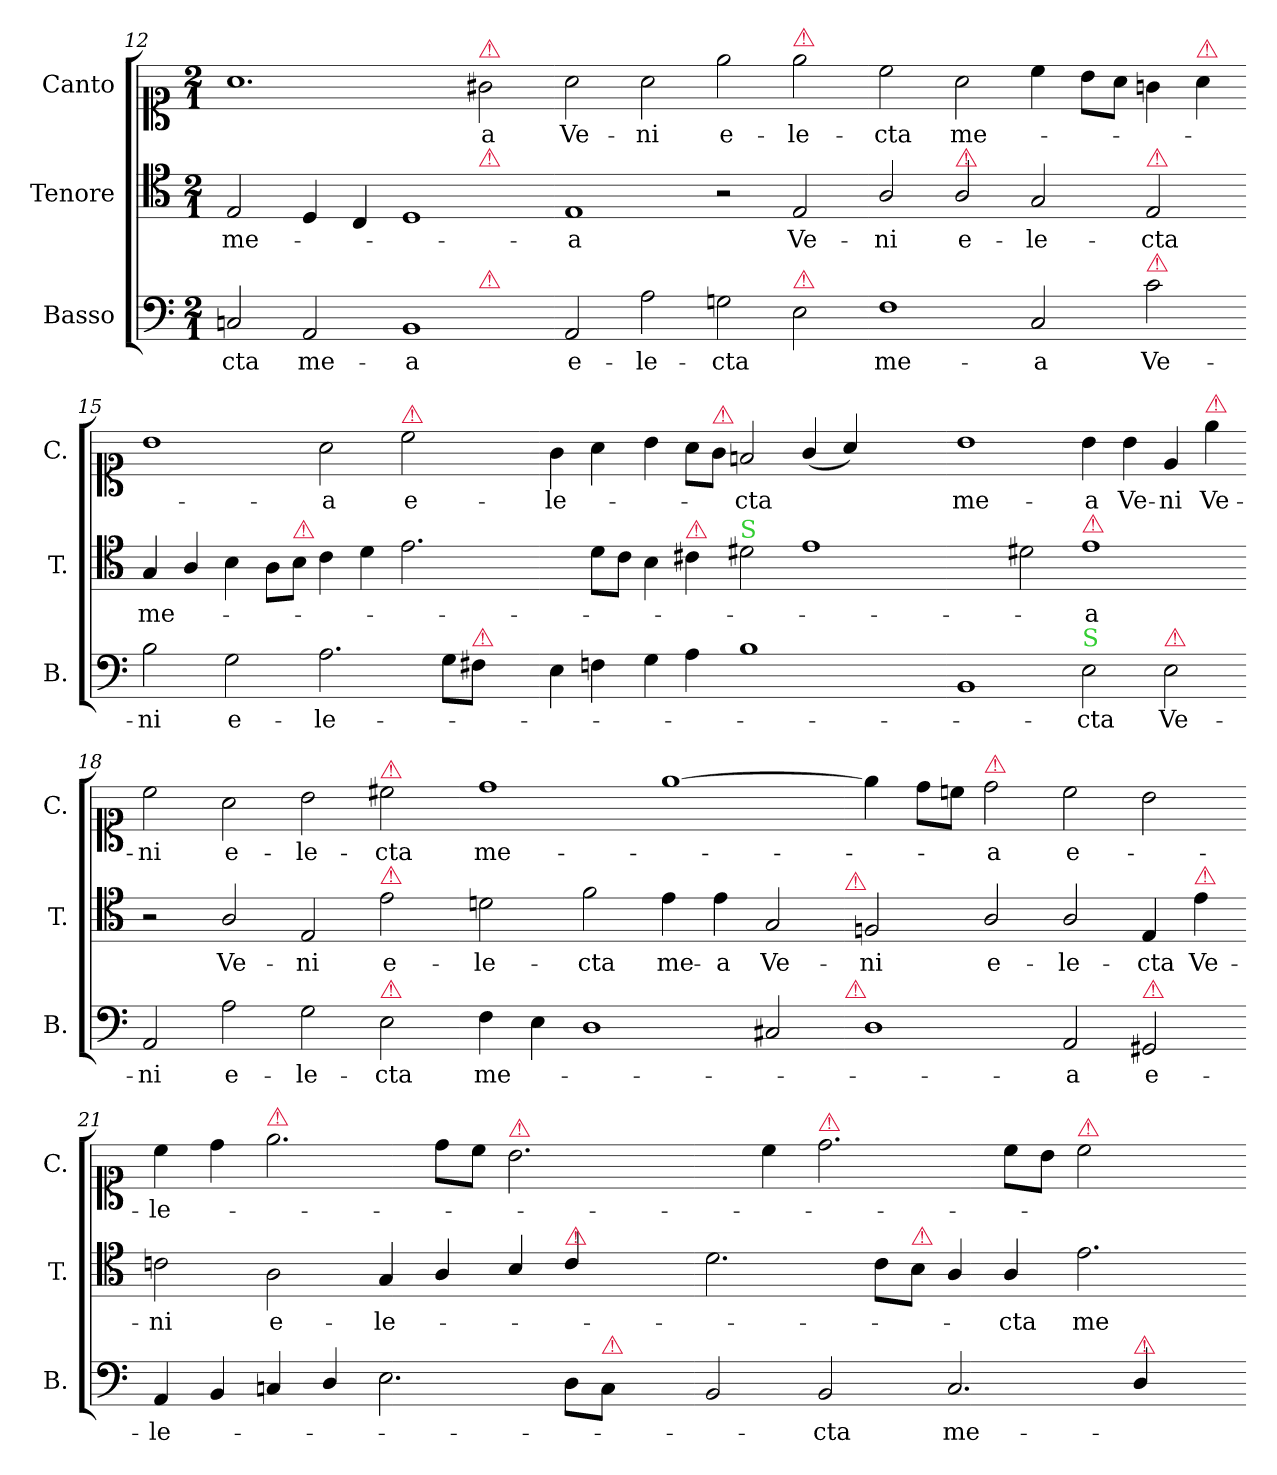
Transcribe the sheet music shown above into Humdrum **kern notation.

**kern	**text	**kern	**text	**kern	**text
*part3	*part3	*part2	*part2	*part1	*part1
*staff3	*staff3	*staff2	*staff2	*staff1	*staff1
*I"Basso	*	*I"Tenore	*	*I"Canto	*
*I'B.	*	*I'T.	*	*I'C.	*
*clefF4	*	*clefC4	*	*clefC1	*
*k[]	*	*k[]	*	*k[]	*
*M2/1	*	*M2/1	*	*M2/1	*
=12	=12	=12	=12	=12	=12
*^	*	*^	*	*	*
2Cn/	1.ryy	-cta	2E/	1.ryy	me-	1.a\	.
2AA/	.	me-	4D/	.	.	.	.
.	.	.	4C/	.	.	.	.
1BB/	.	-a	1D/	.	.	.	.
!	!	!	!	!	!	!LO:TX:a:color=crimson:t=⚠	!
!	!	!	!	!LO:TX:a:color=crimson:t=⚠	!	!	!
!	!LO:TX:a:color=crimson:t=⚠	!	!	!	!	!	!
.	2ryy	.	.	2ryy	.	2g#X\	-a
=13-	=13-	=13-	=13-	=13-	=13-	=13-	=13-
!	!	!	!LO:TX:a:color=crimson:t=⚠	!	!	!	!
!	!	!	!	!	!	!	!LO:LY:i
*v	*v	*	*	*	*	*	*
*	*	*v	*v	*	*	*
2AA/	e-	1E/	-a	2a\	Ve-
!	!	!	!	!	!LO:LY:i
2A\	-le-	.	.	2a\	-ni
!	!	!	!	!	!LO:LY:i
2Gn\	-cta	2r	.	2ee\	e-
!	!	!	!	!LO:TX:a:color=crimson:t=⚠	!
!LO:TX:a:color=crimson:t=⚠	!	!	!	!	!
!	!	!	!	!	!LO:LY:i
2E\	.	2E/	Ve-	2ee\	-le-
=14-	=14-	=14-	=14-	=14-	=14-
!	!	!	!	!	!LO:LY:i
1F\	me-	2A/	-ni	2cc\	-cta
!	!	!LO:TX:a:color=crimson:t=⚠	!	!	!
!	!	!	!	!	!LO:LY:i
.	.	2A/	e-	2a\	me-
2C/	-a	2G/	-le-	4cc\	.
.	.	.	.	8b\L	.
.	.	.	.	8a\J	.
!	!	!LO:TX:a:color=crimson:t=⚠	!	!	!
!LO:TX:a:color=crimson:t=⚠	!	!	!	!	!
!	!LO:LY:i	!	!	!	!
2c\	Ve-	2E/	-cta	4gn\	.
!	!	!	!	!LO:TX:a:color=crimson:t=⚠	!
.	.	.	.	4a\	.
=15-	=15-	=15-	=15-	=15-	=15-
!	!LO:LY:i	!	!	!	!
2B\	-ni	4G/	me-	1b\	.
.	.	4A/	.	.	.
!	!LO:LY:i	!	!	!	!
2G\	e-	4B\	.	.	.
.	.	8A\L	.	.	.
!	!	!LO:TX:a:color=crimson:t=⚠	!	!	!
.	.	8B\J	.	.	.
!	!LO:LY:i	!	!	!	!LO:LY:i
2.A\	-le-	4c\	.	2a\	-a
.	.	4d\	.	.	.
!	!	!	!	!LO:TX:a:color=crimson:t=⚠	!
.	.	2.e\	.	2cc\	e-
8G\L	.	.	.	.	.
!LO:TX:a:color=crimson:t=⚠	!	!	!	!	!
8F#X\J	.	.	.	.	.
4ryy	.	.	.	4ryy	.
=16-	=16-	=16-	=16-	=16-	=16-
4E\	.	4ryy	.	4g\	-le-
4Fn\	.	8d\L	.	4a\	.
.	.	8c\J	.	.	.
4G\	.	4B\	.	4b\	.
!	!	!LO:TX:a:color=crimson:t=⚠	!	!	!
4A\	.	4c#X\	.	8a\L	.
!	!	!	!	!LO:TX:a:color=crimson:t=⚠	!
.	.	.	.	8g\J	.
!	!	!LO:TX:a:color=limegreen:t=S	!	!	!
1B\	.	2d#X\	.	2fn/	-cta
.	.	1e\	.	(4g/	.
.	.	.	.	4a/)	.
2ryy	.	.	.	2ryy	.
=17-	=17-	=17-	=17-	=17-	=17-
1BB/	.	2ryy	.	1b\	me-
.	.	2d#X\	.	.	.
!	!	!LO:TX:a:color=crimson:t=⚠	!	!	!
!LO:TX:a:color=limegreen:t=S	!	!	!	!	!
!	!LO:LY:i	!	!	!	!
2E\	-cta	1e\	-a	4b\	-a
.	.	.	.	4b\	Ve-
!LO:TX:a:color=crimson:t=⚠	!	!	!	!	!
2E\	Ve-	.	.	4e/	-ni
!	!	!	!	!LO:TX:a:color=crimson:t=⚠	!
!	!	!	!	!	!LO:LY:i
.	.	.	.	4ee\	Ve-
=18-	=18-	=18-	=18-	=18-	=18-
!	!	!	!	!	!LO:LY:i
2AA/	-ni	2r	.	2cc\	-ni
2A\	e-	2A/	Ve-	2a\	e-
2G\	-le-	2E/	-ni	2b\	-le-
!	!	!	!	!LO:TX:a:color=crimson:t=⚠	!
!	!	!LO:TX:a:color=crimson:t=⚠	!	!	!
!LO:TX:a:color=crimson:t=⚠	!	!	!	!	!
2E\	-cta	2e\	e-	2cc#X\	-cta
=19-	=19-	=19-	=19-	=19-	=19-
4F\	me-	2dn\	-le-	1dd\	me-
4E\	.	.	.	.	.
1D\	.	2f\	-cta	.	.
.	.	4e\	me-	[1ee\	.
.	.	4e\	-a	.	.
2C#X/	.	2G/	Ve-	.	.
!	!	!LO:TX:a:color=crimson:t=⚠	!	!	!
!LO:TX:a:color=crimson:t=⚠	!	!	!	!	!
=20-	=20-	=20-	=20-	=20-	=20-
1D\	.	2Fn/	-ni	4ee\]	.
.	.	.	.	8dd\L	.
.	.	.	.	8ccn\J	.
!	!	!	!	!LO:TX:a:color=crimson:t=⚠	!
.	.	2A/	e-	2dd\	a
2AA/	-a	2A/	-le-	2cc\	e-
!LO:TX:a:color=crimson:t=⚠	!	!	!	!	!
2GG#X/	e-	4E/	-cta	2b\	.
!	!	!LO:TX:a:color=crimson:t=⚠	!	!	!
.	.	4e\	Ve-	.	.
=21-	=21-	=21-	=21-	=21-	=21-
4AA/	-le-	2cn\	-ni	4cc\	-le-
4BB/	.	.	.	4dd\	.
!	!	!	!	!LO:TX:a:color=crimson:t=⚠	!
4Cn/	.	2A\	e-	2.ee\	.
4D/	.	.	.	.	.
2.E\	.	4G/	-le-	.	.
.	.	4A/	.	8dd\L	.
.	.	.	.	8cc\J	.
!	!	!	!	!LO:TX:a:color=crimson:t=⚠	!
.	.	4B/	.	2.b\	.
!	!	!LO:TX:a:color=crimson:t=⚠	!	!	!
8D\L	.	4c/	.	.	.
!LO:TX:a:color=crimson:t=⚠	!	!	!	!	!
8C\J	.	.	.	.	.
4ryy	.	4ryy	.	.	.
=22-	=22-	=22-	=22-	=22-	=22-
2BB/	.	2.d\	.	4ryy	.
.	.	.	.	4cc\	.
!	!	!	!	!LO:TX:a:color=crimson:t=⚠	!
2BB/	-cta	.	.	2.dd\	.
.	.	8c\L	.	.	.
!	!	!LO:TX:a:color=crimson:t=⚠	!	!	!
.	.	8B\J	.	.	.
2.C/	me-	4A/	.	.	.
.	.	4A/	-cta	8cc\L	.
.	.	.	.	8b\J	.
!	!	!	!	!LO:TX:a:color=crimson:t=⚠	!
.	.	2.e\	me-	2cc\	.
!LO:TX:a:color=crimson:t=⚠	!	!	!	!	!
4D/	.	.	.	.	.
4ryy	.	.	.	4ryy	.
=-	=-	=-	=-	=-	=-
*-	*-	*-	*-	*-	*-
